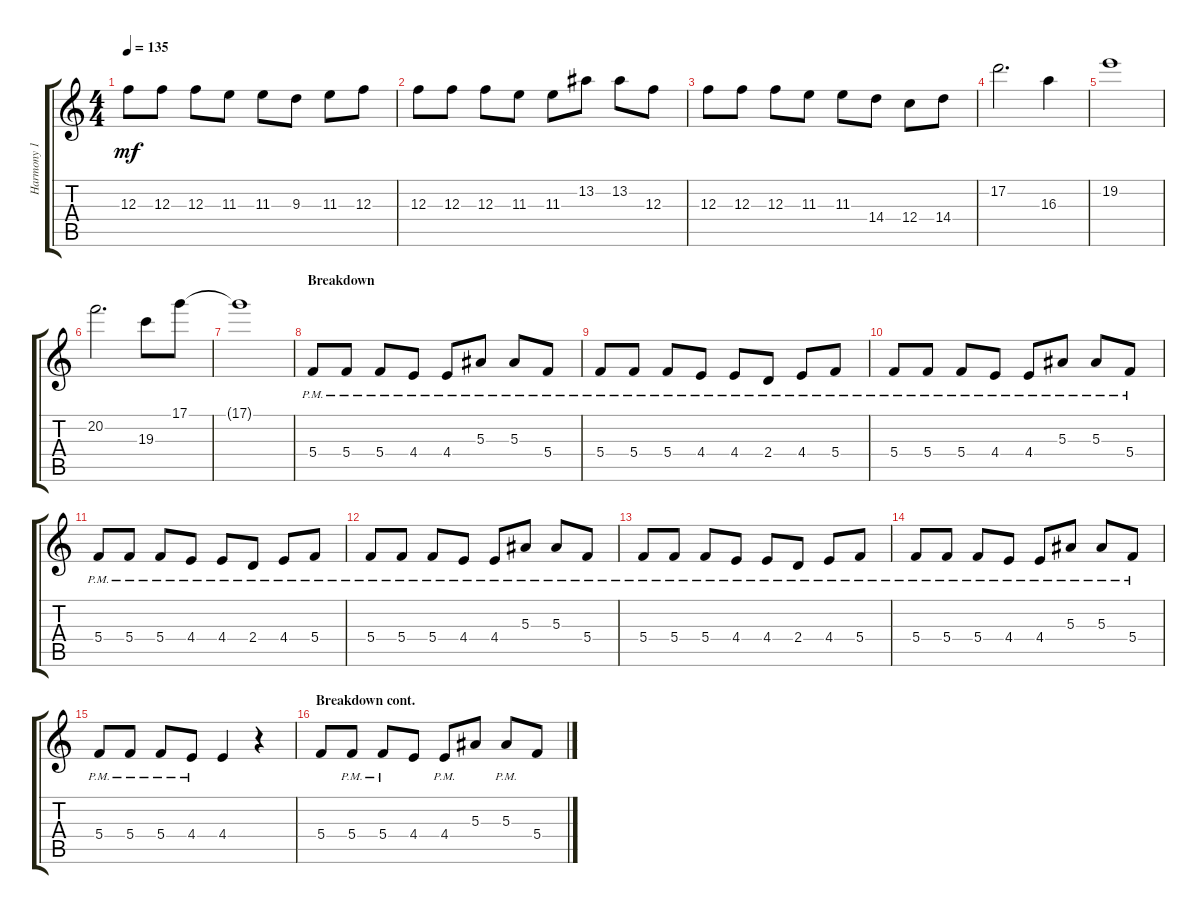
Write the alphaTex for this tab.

\track ("Harmony 1" "Harmony 1") {instrument overdrivenguitar}
\staff {score tabs}
\tuning (D4 A3 F3 C3 G2 C2) {hide}
\ts (4 4)
\tempo 135
\clef g2
\ks aminor
12.3.8{dy mf} 12.3.8 12.3.8 11.3.8 11.3.8 9.3.8 11.3.8 12.3.8 |
12.3.8 12.3.8 12.3.8 11.3.8 11.3.8 13.2.8 13.2.8 12.3.8 |
12.3.8 12.3.8 12.3.8 11.3.8 11.3.8 14.4.8 12.4.8 14.4.8 |
17.2.2{d} 16.3.4 |
19.2.1 |
20.2.2{d} 19.3.8 17.1.8 |
17.1{t}.1 |
\section ("" "Breakdown")
5.4{pm}.8 5.4{pm}.8 5.4{pm}.8 4.4{pm}.8 4.4{pm}.8 5.3{pm}.8 5.3{pm}.8 5.4{pm}.8 |
5.4{pm}.8 5.4{pm}.8 5.4{pm}.8 4.4{pm}.8 4.4{pm}.8 2.4{pm}.8 4.4{pm}.8 5.4{pm}.8 |
5.4{pm}.8 5.4{pm}.8 5.4{pm}.8 4.4{pm}.8 4.4{pm}.8 5.3{pm}.8 5.3{pm}.8 5.4{pm}.8 |
5.4{pm}.8 5.4{pm}.8 5.4{pm}.8 4.4{pm}.8 4.4{pm}.8 2.4{pm}.8 4.4{pm}.8 5.4{pm}.8 |
5.4{pm}.8 5.4{pm}.8 5.4{pm}.8 4.4{pm}.8 4.4{pm}.8 5.3{pm}.8 5.3{pm}.8 5.4{pm}.8 |
5.4{pm}.8 5.4{pm}.8 5.4{pm}.8 4.4{pm}.8 4.4{pm}.8 2.4{pm}.8 4.4{pm}.8 5.4{pm}.8 |
5.4{pm}.8 5.4{pm}.8 5.4{pm}.8 4.4{pm}.8 4.4{pm}.8 5.3{pm}.8 5.3{pm}.8 5.4{pm}.8 |
5.4{pm}.8 5.4{pm}.8 5.4{pm}.8 4.4{pm}.8 4.4.4 r.4 |
\section ("" "Breakdown cont.")
5.4.8 5.4{pm}.8 5.4{pm}.8 4.4.8 4.4{pm}.8 5.3.8 5.3{pm}.8 5.4.8
